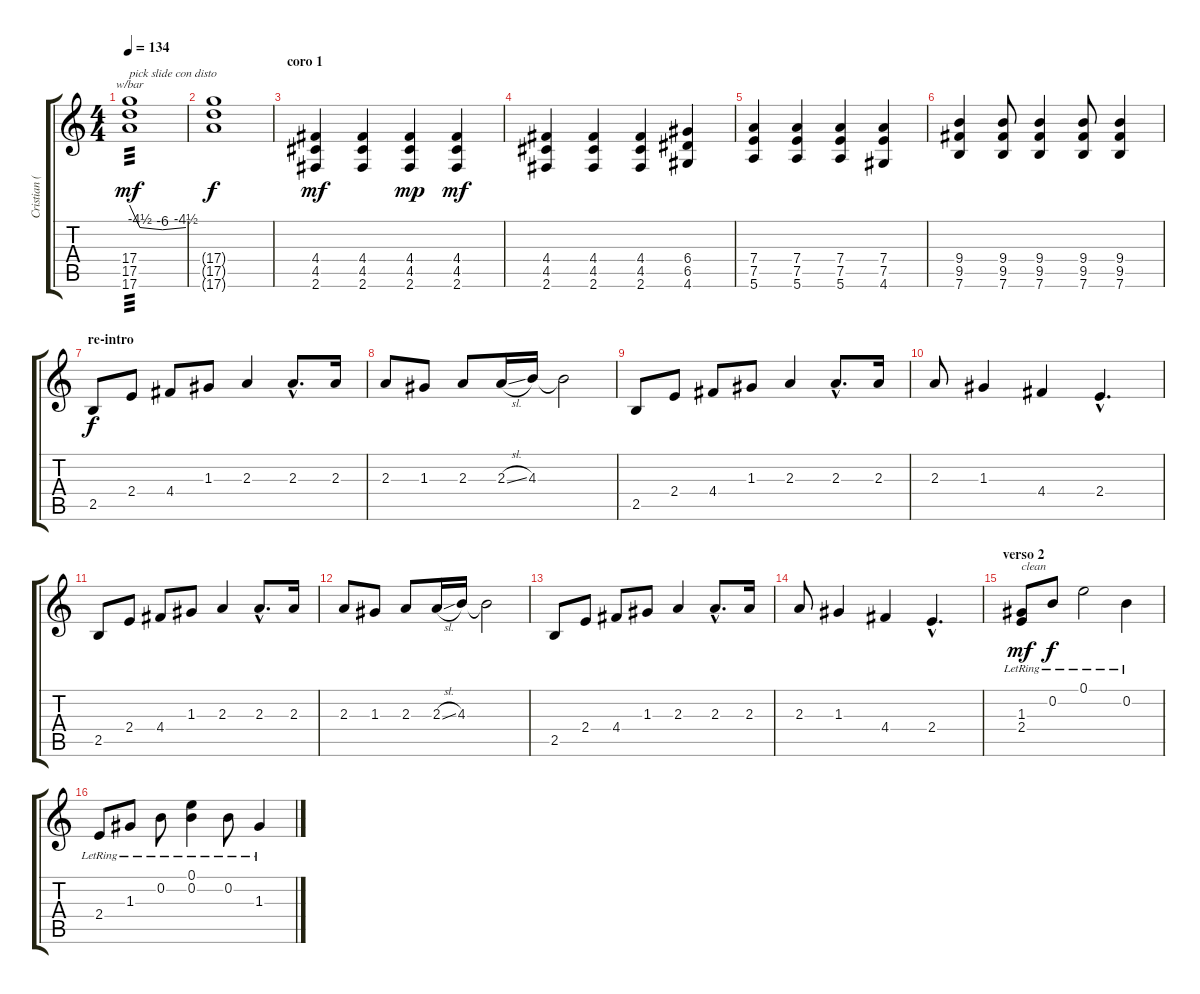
\track ("Cristian (guitarra)" "Cristian (") {instrument distortionguitar}
\staff {score tabs}
\tuning (E4 B3 G3 D3 A2 E2) {hide}
\ts (4 4)
\tempo 134
\clef g2
\ks c
(17.4 17.5 17.6).1{tbe (custom default 0 0 11 -18 35 -24 60 -18) txt "pick slide con disto" tp 3 dy mf volume 11 instrument guitarfretnoise} |
(17.4{t} 17.5{t} 17.6{t}).1{dy f} |
\section ("" "coro 1")
(4.4 4.5 2.6).4{dy mf volume 14 instrument overdrivenguitar} (4.4 4.5 2.6).4 (4.4 4.5 2.6).4{dy mp} (4.4 4.5 2.6).4{dy mf} |
(4.4 4.5 2.6).4 (4.4 4.5 2.6).4 (4.4 4.5 2.6).4 (6.4 6.5 4.6).4 |
(7.4 7.5 5.6).4 (7.4 7.5 5.6).4 (7.4 7.5 5.6).4 (7.4 7.5 4.6).4 |
(9.4 9.5 7.6).4 (9.4 9.5 7.6).8 (9.4 9.5 7.6).4 (9.4 9.5 7.6).8 (9.4 9.5 7.6).4 |
\section ("" "re-intro")
2.5.8{dy f instrument distortionguitar} 2.4.8 4.4.8 1.3.8 2.3.4 2.3{hac}.8{d} 2.3.16 |
2.3.8 1.3.8 2.3.8 2.3{sl}.16 4.3.16 4.3{t}.2 |
2.5.8 2.4.8 4.4.8 1.3.8 2.3.4 2.3{hac}.8{d} 2.3.16 |
2.3.8 1.3.4 4.4.4 2.4{hac}.4{d} |
2.5.8 2.4.8 4.4.8 1.3.8 2.3.4 2.3{hac}.8{d} 2.3.16 |
2.3.8 1.3.8 2.3.8 2.3{sl}.16 4.3.16 4.3{t}.2 |
2.5.8 2.4.8 4.4.8 1.3.8 2.3.4 2.3{hac}.8{d} 2.3.16 |
2.3.8 1.3.4 4.4.4 2.4{hac}.4{d} |
\section ("" "verso 2")
(1.3{lr} 2.4{lr}).8{txt "clean" dy mf volume 10 instrument electricguitarclean} 0.2{lr}.8{dy f} 0.1{lr}.2 0.2{lr}.4 |
2.4{lr}.8 1.3{lr}.8 0.2{lr}.8 (0.1{lr} 0.2).4 0.2{lr}.8 1.3{lr}.4
